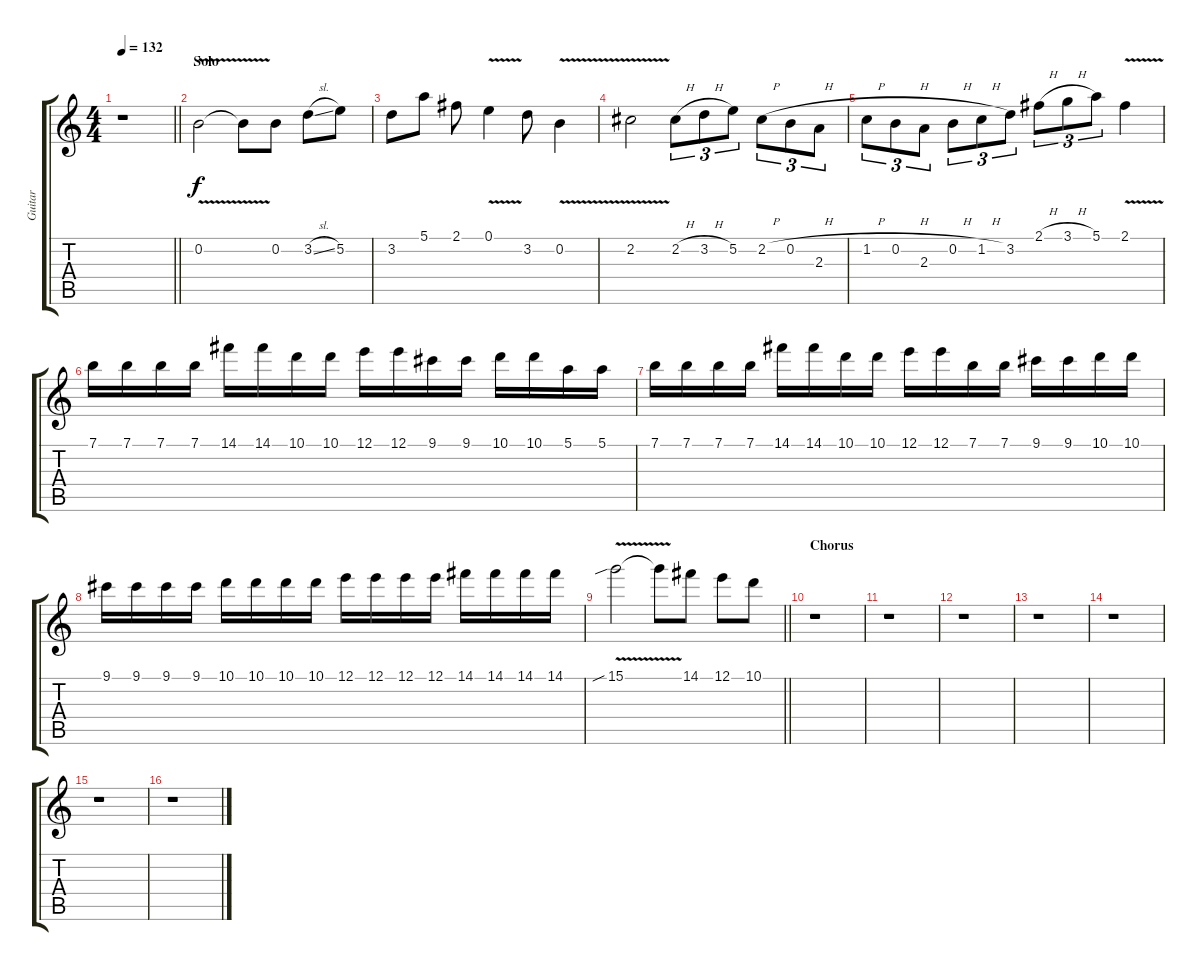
\track ("Guitar " "Guitar ") {instrument distortionguitar}
\staff {score tabs}
\tuning (E4 B3 G3 D3 A2 E2) {hide}
\ts (4 4)
\tempo 132
\clef g2
\barLineRight lightlight
\ks c
r.1{dy f} |
\section ("" "Solo")
0.2{v}.2 0.2{t}.8 0.2.8 3.2{sl}.8 5.2.8 |
3.2.8 5.1.8 2.1.8 0.1{v}.4 3.2.8 0.2{v}.4 |
2.2{v}.2 2.2{h}.8{tu (3 2)} 3.2{h}.8{tu (3 2)} 5.2.8{tu (3 2)} 2.2{h}.8{tu (3 2)} 0.2{h}.8{tu (3 2)} 2.3.8{tu (3 2)} |
1.2{h}.8{tu (3 2)} 0.2{h}.8{tu (3 2)} 2.3.8{tu (3 2)} 0.2{h}.8{tu (3 2)} 1.2{h}.8{tu (3 2)} 3.2.8{tu (3 2)} 2.1{h}.8{tu (3 2)} 3.1{h}.8{tu (3 2)} 5.1.8{tu (3 2)} 2.1{v}.4 |
7.1.16 7.1.16 7.1.16 7.1.16 14.1.16 14.1.16 10.1.16 10.1.16 12.1.16 12.1.16 9.1.16 9.1.16 10.1.16 10.1.16 5.1.16 5.1.16 |
7.1.16 7.1.16 7.1.16 7.1.16 14.1.16 14.1.16 10.1.16 10.1.16 12.1.16 12.1.16 7.1.16 7.1.16 9.1.16 9.1.16 10.1.16 10.1.16 |
9.1.16 9.1.16 9.1.16 9.1.16 10.1.16 10.1.16 10.1.16 10.1.16 12.1.16 12.1.16 12.1.16 12.1.16 14.1.16 14.1.16 14.1.16 14.1.16 |
\barLineRight lightlight
15.1{v sib}.2 15.1{t}.8 14.1.8 12.1.8 10.1.8 |
\section ("" "Chorus ")
r.1 |
r.1 |
r.1 |
r.1 |
r.1 |
r.1 |
r.1
